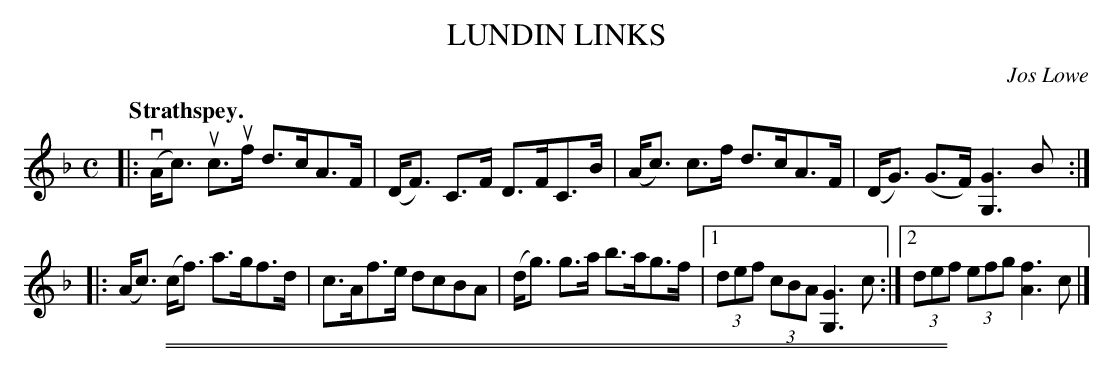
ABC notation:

X:1
T: LUNDIN LINKS
C: Jos Lowe
Q: "Strathspey."
M: C
L: 1/8
K: F
|:\
(vA<c) uc>uf d>cA>F | (D<F) C>F D>FC>B |\
(A<c) c>f d>cA>F | (D<G) (G>F) [G3G,3] B :|
|:\
(A<c) (c<f) a>gf>d | c>Af>e dcBA |\
(d<g) g>a b>ag>f |[1 (3def (3cBA [G3G,3] c :|\
[2 (3def (3efg [f3A3] c |]
